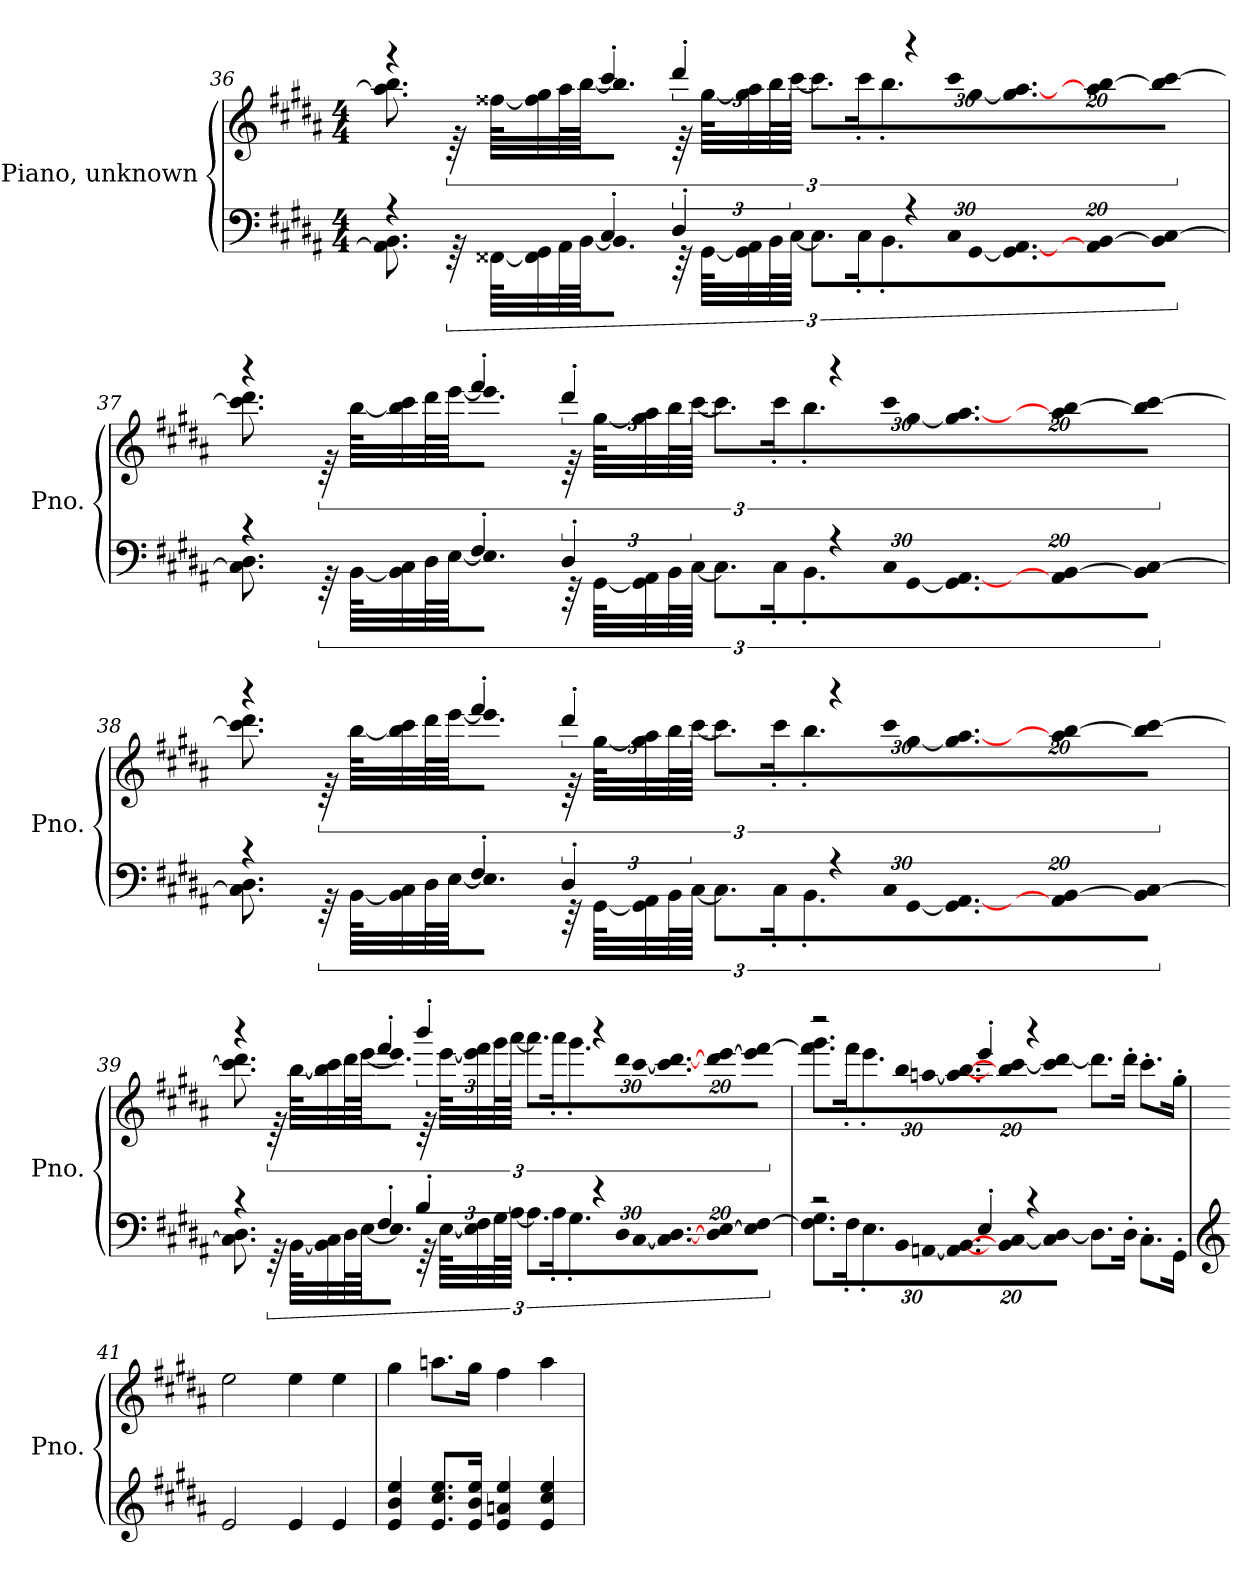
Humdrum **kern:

**kern	**kern
*part1	*part1
*staff2	*staff1
*I"Piano, unknown	*
*I'Pno.	*
!!LO:LB:g=z
*clefF4	*clefG2
*k[f#c#g#d#a#]	*k[f#c#g#d#a#]
*M4/4	*M4/4
=36	=36
*^	*^
4r	8.AA#\] 8.BB\	4r	8.aa#\] 8.bb\
.	96r	.	96r
.	[96FF##X\KLLL	.	[96ff##X\KLLL
.	48FF##\] 48GG#\	.	48ff##\] 48gg#\
.	96AA#\L	.	96aa#\L
.	[96BB\JJJ	.	[96bb\JJJ
4C#'/	8.BB\J]	4ccc#'/	8.bb\J]
.	96r	.	96r
.	[96GG#\KLLL	.	[96gg#\KLLL
.	48GG#\] 48AA#\	.	48gg#\] 48aa#\
.	96BB\L	.	96bb\L
.	[96C#\JJJJ	.	[96ccc#\JJJJ
4D#'/	8.C#\L]	4ddd#'/	8.ccc#\L]
.	16C#'\K	.	16ccc#'\K
4r	8.BB'\	4r	8.bb'\
*	*Xbrackettup	*	*
!	!LO:N:vis=256	!	!
*	*	*	*Xbrackettup
!	!	!	!LO:N:vis=256
.	1920%17C#\LLLL	.	1920%17ccc#\LLLL
!	!LO:N:vis=256	!	!LO:N:vis=256
.	[1920%17GG#\J	.	[1920%17gg#\J
!	!LO:N:vis=64.	!	!LO:N:vis=64.
.	640%17GG#\] [640%17AA#\	.	640%17gg#\] [640%17aa#\
.	1920ryy	.	1920ryy
!	!LO:N:vis=256	!	!LO:N:vis=256
.	1920%17AA#\] [1920%17BB\L	.	1920%17aa#\] [1920%17bb\L
!	!LO:N:vis=256	!	!LO:N:vis=256
.	1920%17BB\] [1920%17C#\JJJJJ	.	1920%17bb\] [1920%17ccc#\JJJJJ
!!LO:LB:g=z	!!
=37	=37	=37	=37
4r	8.C#\] 8.D#\	4r	8.ccc#\] 8.ddd#\
*	*brackettup	*	*brackettup
.	96r	.	96r
.	[96BB\KLLL	.	[96bb\KLLL
.	48BB\] 48C#\	.	48bb\] 48ccc#\
.	96D#\L	.	96ddd#\L
.	[96E\JJJ	.	[96eee\JJJ
4F#'/	8.E\J]	4fff#'/	8.eee\J]
.	96r	.	96r
.	[96GG#\KLLL	.	[96gg#\KLLL
.	48GG#\] 48AA#\	.	48gg#\] 48aa#\
.	96BB\L	.	96bb\L
.	[96C#\JJJJ	.	[96ccc#\JJJJ
4D#'/	8.C#\L]	4ddd#'/	8.ccc#\L]
.	16C#'\K	.	16ccc#'\K
4r	8.BB'\	4r	8.bb'\
*	*Xbrackettup	*	*
!	!LO:N:vis=256	!	!
*	*	*	*Xbrackettup
!	!	!	!LO:N:vis=256
.	1920%17C#\LLLL	.	1920%17ccc#\LLLL
!	!LO:N:vis=256	!	!LO:N:vis=256
.	[1920%17GG#\J	.	[1920%17gg#\J
!	!LO:N:vis=64.	!	!LO:N:vis=64.
.	640%17GG#\] [640%17AA#\	.	640%17gg#\] [640%17aa#\
.	1920ryy	.	1920ryy
!	!LO:N:vis=256	!	!LO:N:vis=256
.	1920%17AA#\] [1920%17BB\L	.	1920%17aa#\] [1920%17bb\L
!	!LO:N:vis=256	!	!LO:N:vis=256
.	1920%17BB\] [1920%17C#\JJJJJ	.	1920%17bb\] [1920%17ccc#\JJJJJ
!!LO:LB:g=z	!!
=38	=38	=38	=38
4r	8.C#\] 8.D#\	4r	8.ccc#\] 8.ddd#\
*	*brackettup	*	*brackettup
.	96r	.	96r
.	[96BB\KLLL	.	[96bb\KLLL
.	48BB\] 48C#\	.	48bb\] 48ccc#\
.	96D#\L	.	96ddd#\L
.	[96E\JJJ	.	[96eee\JJJ
4F#'/	8.E\J]	4fff#'/	8.eee\J]
.	96r	.	96r
.	[96GG#\KLLL	.	[96gg#\KLLL
.	48GG#\] 48AA#\	.	48gg#\] 48aa#\
.	96BB\L	.	96bb\L
.	[96C#\JJJJ	.	[96ccc#\JJJJ
4D#'/	8.C#\L]	4ddd#'/	8.ccc#\L]
.	16C#'\K	.	16ccc#'\K
4r	8.BB'\	4r	8.bb'\
*	*Xbrackettup	*	*
!	!LO:N:vis=256	!	!
*	*	*	*Xbrackettup
!	!	!	!LO:N:vis=256
.	1920%17C#\LLLL	.	1920%17ccc#\LLLL
!	!LO:N:vis=256	!	!LO:N:vis=256
.	[1920%17GG#\J	.	[1920%17gg#\J
!	!LO:N:vis=64.	!	!LO:N:vis=64.
.	640%17GG#\] [640%17AA#\	.	640%17gg#\] [640%17aa#\
.	1920ryy	.	1920ryy
!	!LO:N:vis=256	!	!LO:N:vis=256
.	1920%17AA#\] [1920%17BB\L	.	1920%17aa#\] [1920%17bb\L
!	!LO:N:vis=256	!	!LO:N:vis=256
.	1920%17BB\] [1920%17C#\JJJJJ	.	1920%17bb\] [1920%17ccc#\JJJJJ
!!LO:PB:g=z	!!
=39	=39	=39	=39
4r	8.C#\] 8.D#\	4r	8.ccc#\] 8.ddd#\
*	*brackettup	*	*brackettup
.	96r	.	96r
.	[96BB\KLLL	.	[96bb\KLLL
.	48BB\] 48C#\	.	48bb\] 48ccc#\
.	96D#\L	.	96ddd#\L
.	[96E\JJJ	.	[96eee\JJJ
4F#'/	8.E\J]	4fff#'/	8.eee\J]
.	96r	.	96r
.	[96E\KLLL	.	[96eee\KLLL
.	48E\] 48F#\	.	48eee\] 48fff#\
.	96G#\L	.	96ggg#\L
.	[96A#\JJJJ	.	[96aaa#\JJJJ
4B'/	8.A#\L]	4bbb'/	8.aaa#\L]
.	16A#'\K	.	16aaa#'\K
4r	8.G#'\	4r	8.ggg#'\
*	*Xbrackettup	*	*
!	!LO:N:vis=256	!	!
*	*	*	*Xbrackettup
!	!	!	!LO:N:vis=256
.	1920%17D#\LLLL	.	1920%17ddd#\LLLL
!	!LO:N:vis=256	!	!LO:N:vis=256
.	[1920%17C#\J	.	[1920%17ccc#\J
!	!LO:N:vis=64.	!	!LO:N:vis=64.
.	640%17C#\] [640%17D#\	.	640%17ccc#\] [640%17ddd#\
.	1920ryy	.	1920ryy
!	!LO:N:vis=256	!	!LO:N:vis=256
.	1920%17D#\] [1920%17E\L	.	1920%17ddd#\] [1920%17eee\L
!	!LO:N:vis=256	!	!LO:N:vis=256
.	1920%17E\] [1920%17F#\JJJJJ	.	1920%17eee\] [1920%17fff#\JJJJJ
!!LO:LB:g=z	!!
=40	=40	=40	=40
2r	8.F#\] 8.G#\L	2r	8.fff#\] 8.ggg#\L
.	16F#'\K	.	16fff#'\K
.	8.E'\	.	8.eee'\
!	!LO:N:vis=256	!	!LO:N:vis=256
.	1920%17BB\LLLL	.	1920%17bb\LLLL
!	!LO:N:vis=256	!	!LO:N:vis=256
.	[1920%17AAn\J	.	[1920%17aan\J
!	!LO:N:vis=64.	!	!LO:N:vis=64.
.	640%17AA\] [640%17BB\	.	640%17aa\] [640%17bb\
.	1920ryy	.	1920ryy
!	!LO:N:vis=256	!	!LO:N:vis=256
.	1920%17BB\] [1920%17C#\L	.	1920%17bb\] [1920%17ccc#\L
!	!LO:N:vis=256	!	!LO:N:vis=256
.	1920%17C#\] [1920%17D#\JJJJJ	.	1920%17ccc#\] [1920%17ddd#\JJJJJ
4E'/	8.D#\L]	4eee'/	8.ddd#\L]
.	16D#'\Jk	.	16ddd#'\Jk
4r	8.C#'\L	4r	8.ccc#'\L
.	16GG#'\Jk	.	16gg#'\Jk
*v	*v	*	*
*	*v	*v
=41	=41
*clefG2	*
2e/	2ee\
4e/	4ee\
4e/	4ee\
=42	=42
4e/ 4b/ 4ee/	4gg#\
8.e/ 8.cc#/ 8.ee/L	8.aan\L
16e/ 16b/ 16ee/Jk	16gg#\Jk
4e/ 4an/ 4ee/	4ff#\
4e/ 4cc#/ 4ee/	4aa\
=	=
*-	*-
